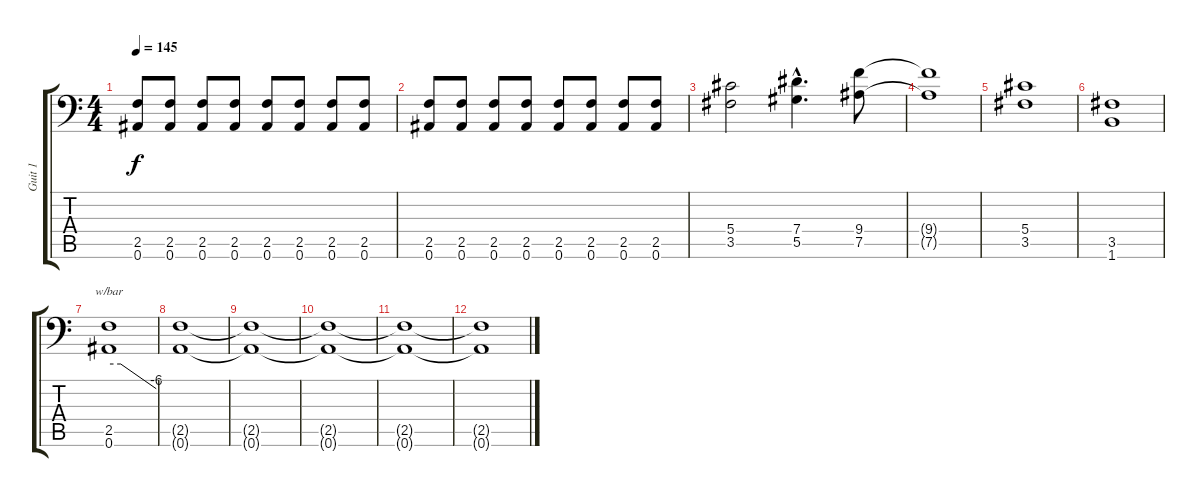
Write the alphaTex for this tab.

\track ("Guit 1" "Guit 1") {instrument distortionguitar}
\staff {score tabs}
\tuning (Bb3 F3 Db3 Ab2 Eb2 Bb1) {hide}
\ts (4 4)
\tempo 145
\clef f4
\ks c
(2.5 0.6).8{dy f} (2.5 0.6).8 (2.5 0.6).8 (2.5 0.6).8 (2.5 0.6).8 (2.5 0.6).8 (2.5 0.6).8 (2.5 0.6).8 |
(2.5 0.6).8 (2.5 0.6).8 (2.5 0.6).8 (2.5 0.6).8 (2.5 0.6).8 (2.5 0.6).8 (2.5 0.6).8 (2.5 0.6).8 |
(5.4 3.5).2 (7.4{hac} 5.5{hac}).4{d} (9.4 7.5).8 |
(9.4{t} 7.5{t}).1 |
(5.4 3.5).1 |
(3.5 1.6).1 |
(2.5 0.6).1{tbe (custom default 0 0 15 0 60 -24)} |
(2.5{t} 0.6{t}).1 |
(2.5{t} 0.6{t}).1 |
(2.5{t} 0.6{t}).1 |
(2.5{t} 0.6{t}).1 |
(2.5{t} 0.6{t}).1
